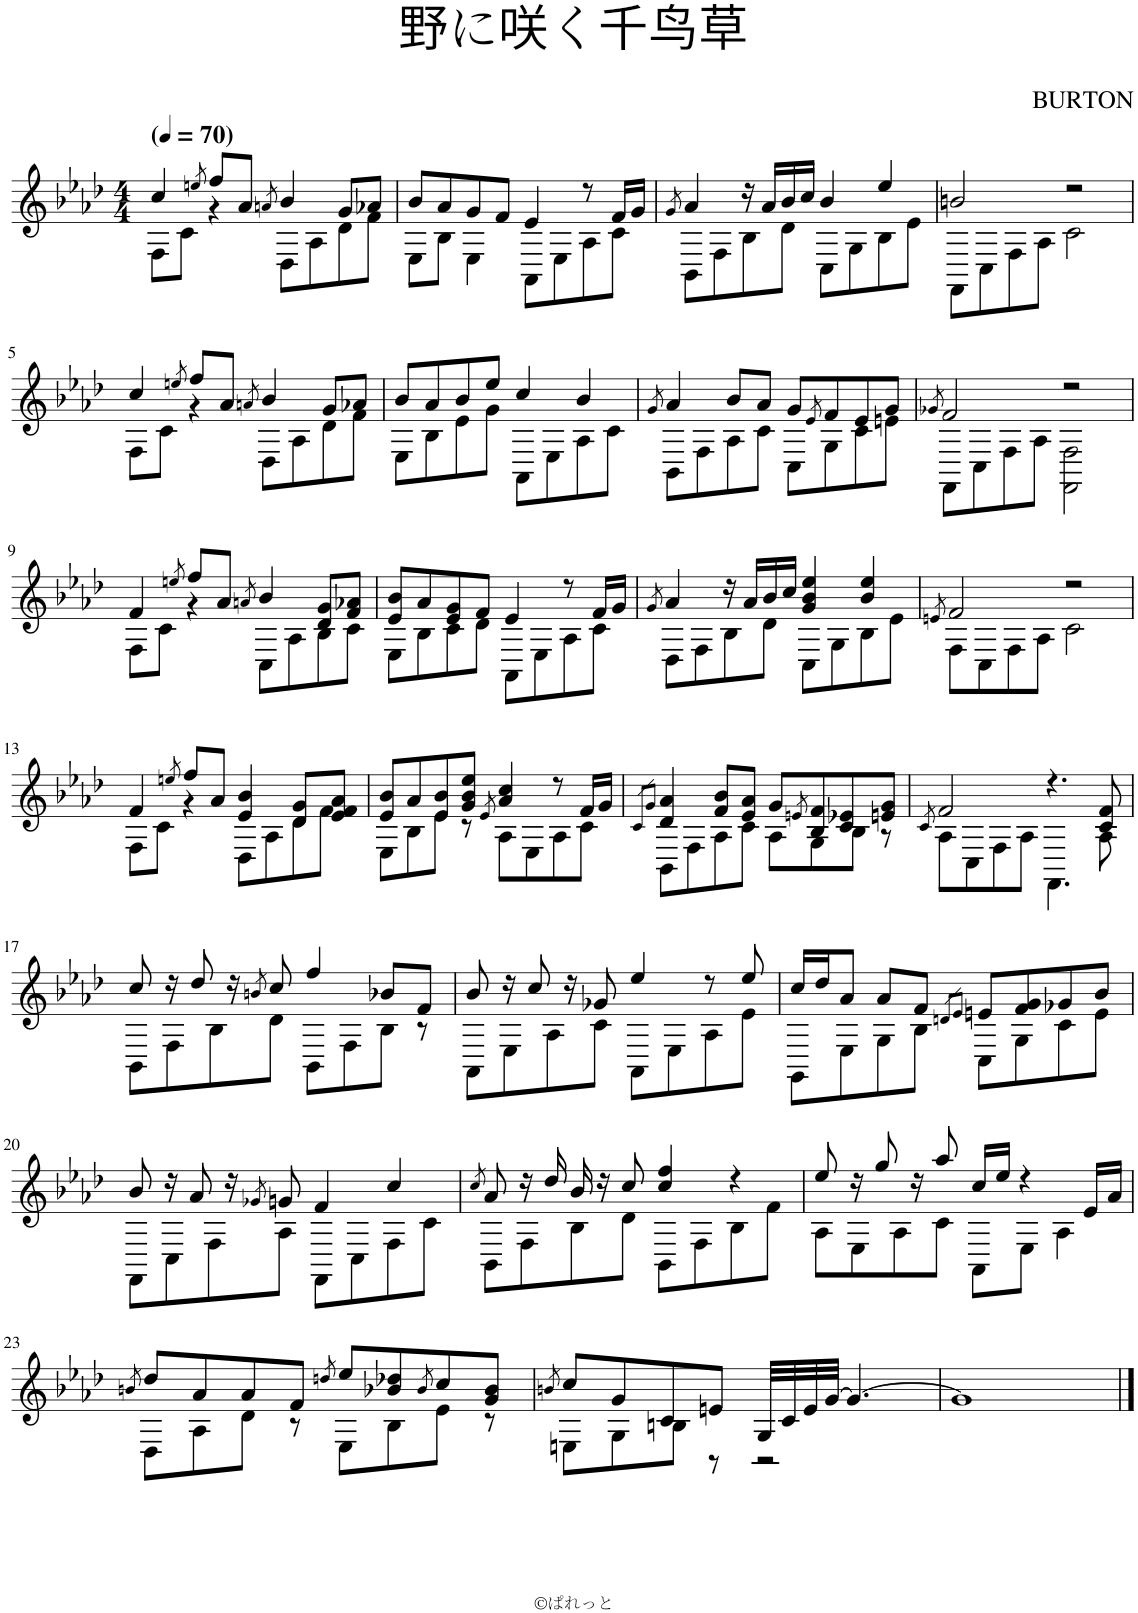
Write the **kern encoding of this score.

**kern
*part1
*staff1
*I"原音吉他
*clefG2
*k[b-e-a-d-]
*A-:
*M4/4
*MM70
=1
*^
4cc/	8F\L
.	8c\J
8qeen/	.
8ff/L	4r
8a-/J	.
8qan/	.
4b-/	8D-\L
.	8A-\
8g/L	8d-\
8a-X/J	8f\J
=2	=2
8b-/L	8E-\L
8a-/	8B-\J
8g/	4E-\
8f/J	.
4e-/	8AA-\L
.	8E-\
8r	8A-\
16f/LL	8c\J
16g/JJ	.
=3	=3
8qg/	.
4a-/	8BB-\L
.	8F\
16r	8B-\
16a-/LL	.
16b-/	8d-\J
16cc/JJ	.
4b-/	8C\L
.	8G\
4ee-/	8B-\
.	8e-\J
=4	=4
2bn/	8FF\L
.	8C\
.	8F\
.	8A-\J
2r	2c\
!!LO:LB:g=z	!!
=5	=5
4cc/	8F\L
.	8c\J
8qeen/	.
8ff/L	4r
8a-/J	.
8qan/	.
4b-/	8D-\L
.	8A-\
8g/L	8d-\
8a-X/J	8f\J
=6	=6
8b-/L	8E-\L
8a-/	8B-\
8b-/	8e-\
8ee-/J	8g\J
4cc/	8AA-\L
.	8E-\
4b-/	8A-\
.	8c\J
=7	=7
8qg/	.
4a-/	8BB-\L
.	8F\
8b-/L	8A-\
8a-/J	8c\J
8g/L	8C\L
8qe-/	.
8f/	8G\
8e-/	8c\
8g/J	8en\J
=8	=8
8qg-X/	.
2f/	8FF\L
.	8C\
.	8F\
.	8A-\J
2r	2FF\ 2F\
!!LO:LB:g=z	!!
=9	=9
4f/	8F\L
.	8c\J
8qeen/	.
8ff/L	4r
8a-/J	.
8qan/	.
4b-/	8C\L
.	8A-\
8d-/ 8g/L	8B-\
8f/ 8a-X/J	8c\J
=10	=10
8e-/ 8b-/L	8E-\L
8a-/	8B-\
8e-/ 8g/	8c\
8f/J	8d-\J
4e-/	8AA-\L
.	8E-\
8r	8A-\
16f/LL	8c\J
16g/JJ	.
=11	=11
8qg/	.
4a-/	8D-\L
.	8F\
16r	8B-\
16a-/LL	.
16b-/	8d-\J
16cc/JJ	.
4g/ 4b-/ 4ee-/	8C\L
.	8G\
4b-/ 4ee-/	8B-\
.	8e-\J
=12	=12
8qen/	.
2f/	8F\L
.	8C\
.	8F\
.	8A-\J
2r	2c\
!!LO:LB:g=z	!!
=13	=13
4f/	8F\L
.	8c\J
8qeen/	.
8ff/L	4r
8a-/J	.
4e-/ 4b-/	8D-\L
.	8A-\
8d-/ 8g/L	8d-\
8e-/ 8f/ 8a-/J	8f\J
=14	=14
8e-/ 8b-/L	8E-\L
8a-/	8B-\
8e-/ 8b-/	8e-\J
8g/ 8b-/ 8ee-/J	8r
8qe-/	.
4a-/ 4cc/	8A-\L
.	8E-\
8r	8A-\
16f/LL	8c\J
16g/JJ	.
=15	=15
8qc/L	.
8qg/J	.
4d-/ 4a-/	8BB-\L
.	8F\
8f/ 8b-/L	8A-\
8e-/ 8a-/J	8c\J
8g/L	8A-\L
8qen/	.
8B-/ 8f/	8G\
8c/ 8e-X/	8B-\J
8en/ 8g/J	8r
=16	=16
8qc/	.
2f/	8A-\L
.	8C\
.	8F\
.	8A-\J
4.r	4.FF\
8c/ 8f/	8A-\
!!LO:LB:g=z	!!
=17	=17
8cc/	8BB-\L
16r	8F\
8dd-/	.
.	8B-\
16r	.
8qbn/	.
8cc/	8d-\J
4ff/	8BB-\L
.	8F\
8b-X/L	8B-\J
8f/J	8r
=18	=18
8b-/	8AA-\L
16r	8E-\
8cc/	.
.	8A-\
16r	.
8g-X/	8c\J
4ee-/	8AA-\L
.	8E-\
8r	8A-\
8ee-/	8e-\J
=19	=19
16cc/LL	8GG\L
16dd-/J	.
8a-/J	8E-\
8a-/L	8G\
8f/J	8B-\J
8qdn/L	.
8qe-/J	.
8en/L	8C\L
8f/ 8g/	8G\
8g-X/	8c\
8b-/J	8e\J
!!LO:LB:g=z	!!
=20	=20
8b-/	8FF\L
16r	8C\
8a-/	.
.	8F\
16r	.
8qg-X/	.
8gn/	8A-\J
4f/	8FF\L
.	8C\
4cc/	8F\
.	8c\J
=21	=21
8qcc/	.
8a-/	8BB-\L
16r	8F\
16dd-/	.
16b-/	8B-\
16r	.
8cc/	8d-\J
4cc/ 4ff/	8BB-\L
.	8F\
4r	8B-\
.	8f\J
=22	=22
8ee-/	8A-\L
16r	8E-\
8gg/	.
.	8A-\
16r	.
8aa-/	8c\J
16cc/LL	8AA-\L
16ee-/JJ	.
4r	8E-\J
.	4A-\
16e-/LL	.
16a-/JJ	.
!!LO:LB:g=z	!!
=23	=23
8qbn/	.
8dd-/L	8D-\L
8a-/	8A-\
8a-/	8d-\J
8f/J	8r
8qddn/	.
8ee-/L	8E-\L
8b-X/ 8dd-X/	8B-\
8qb-/	.
8cc/	8e-\J
8g/ 8b-/J	8r
=24	=24
8qbn/	.
8cc/L	8En\L
8g/	8G\
8c/	8Bn\J
8en/J	8r
32G/LLL	2r
32c/	.
32e/	.
[32g/JJJ	.
4.g/_	.
*v	*v
=25
1g]
==
*-
